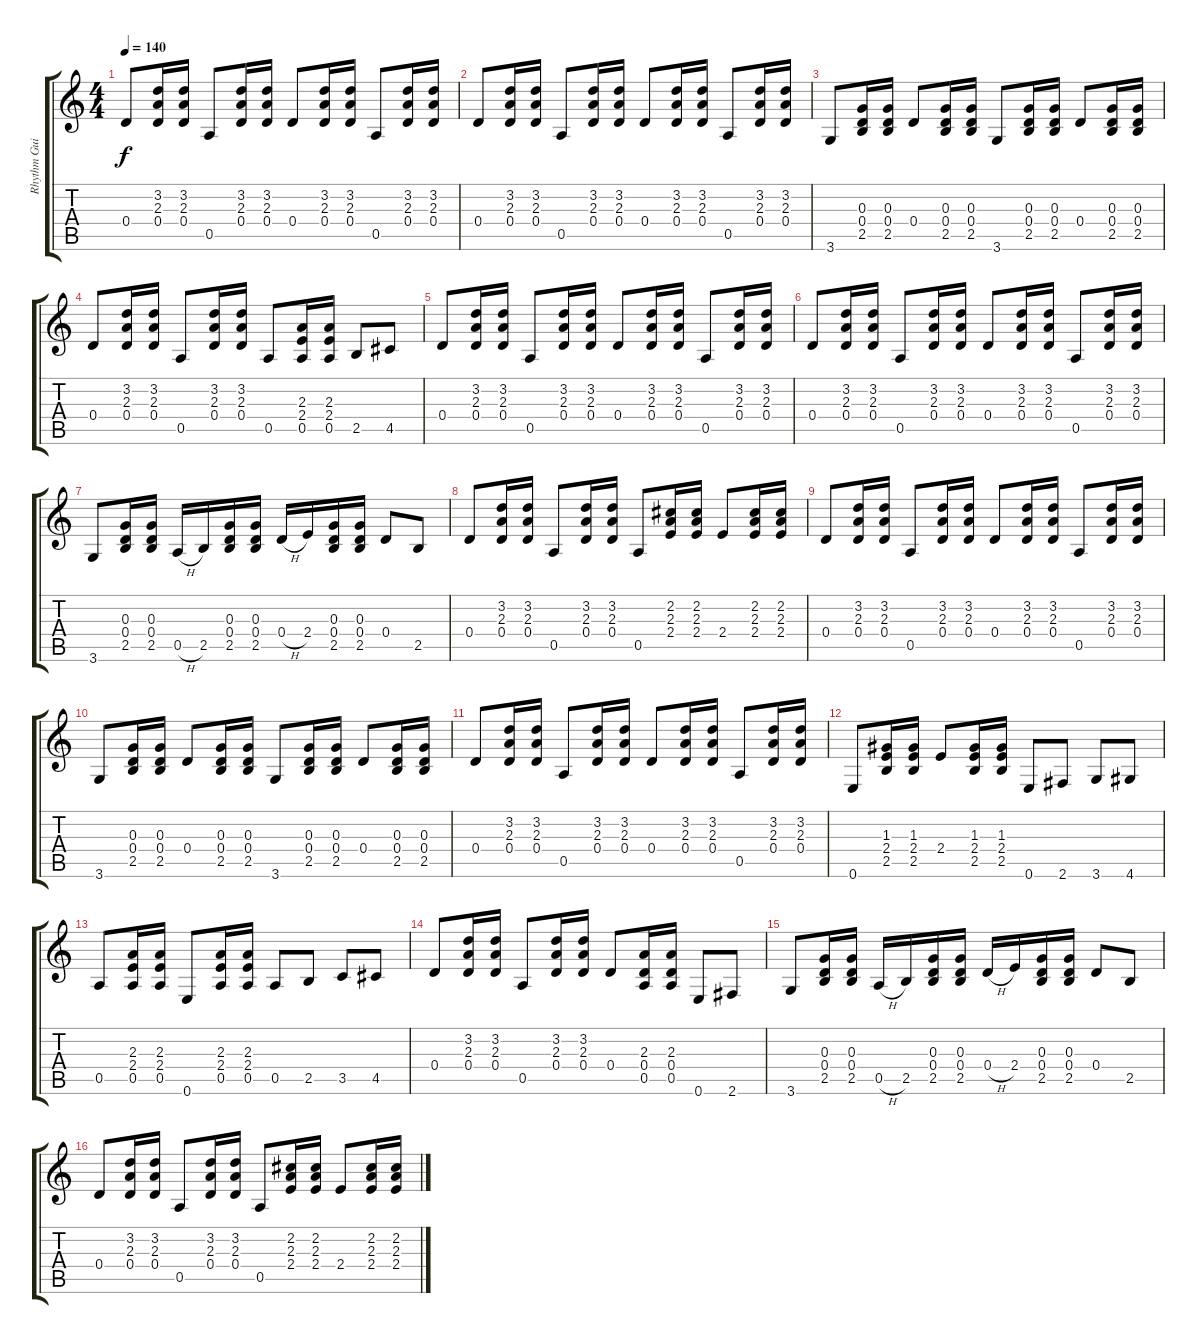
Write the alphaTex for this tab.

\track ("Rhythm Guitar" "Rhythm Gui") {instrument acousticguitarsteel}
\staff {score tabs}
\tuning (E4 B3 G3 D3 A2 E2) {hide}
\ts (4 4)
\tempo 140
\clef g2
\ks c
0.4.8{dy f} (3.2 2.3 0.4).16 (3.2 2.3 0.4).16 0.5.8 (3.2 2.3 0.4).16 (3.2 2.3 0.4).16 0.4.8 (3.2 2.3 0.4).16 (3.2 2.3 0.4).16 0.5.8 (3.2 2.3 0.4).16 (3.2 2.3 0.4).16 |
0.4.8 (3.2 2.3 0.4).16 (3.2 2.3 0.4).16 0.5.8 (3.2 2.3 0.4).16 (3.2 2.3 0.4).16 0.4.8 (3.2 2.3 0.4).16 (3.2 2.3 0.4).16 0.5.8 (3.2 2.3 0.4).16 (3.2 2.3 0.4).16 |
3.6.8 (0.3 0.4 2.5).16 (0.3 0.4 2.5).16 0.4.8 (0.3 0.4 2.5).16 (0.3 0.4 2.5).16 3.6.8 (0.3 0.4 2.5).16 (0.3 0.4 2.5).16 0.4.8 (0.3 0.4 2.5).16 (0.3 0.4 2.5).16 |
0.4.8 (3.2 2.3 0.4).16 (3.2 2.3 0.4).16 0.5.8 (3.2 2.3 0.4).16 (3.2 2.3 0.4).16 0.5.8 (2.3 2.4 0.5).16 (2.3 2.4 0.5).16 2.5.8 4.5.8 |
0.4.8 (3.2 2.3 0.4).16 (3.2 2.3 0.4).16 0.5.8 (3.2 2.3 0.4).16 (3.2 2.3 0.4).16 0.4.8 (3.2 2.3 0.4).16 (3.2 2.3 0.4).16 0.5.8 (3.2 2.3 0.4).16 (3.2 2.3 0.4).16 |
0.4.8 (3.2 2.3 0.4).16 (3.2 2.3 0.4).16 0.5.8 (3.2 2.3 0.4).16 (3.2 2.3 0.4).16 0.4.8 (3.2 2.3 0.4).16 (3.2 2.3 0.4).16 0.5.8 (3.2 2.3 0.4).16 (3.2 2.3 0.4).16 |
3.6.8 (0.3 0.4 2.5).16 (0.3 0.4 2.5).16 0.5{h}.16 2.5.16 (0.3 0.4 2.5).16 (0.3 0.4 2.5).16 0.4{h}.16 2.4.16 (0.3 0.4 2.5).16 (0.3 0.4 2.5).16 0.4.8 2.5.8 |
0.4.8 (3.2 2.3 0.4).16 (3.2 2.3 0.4).16 0.5.8 (3.2 2.3 0.4).16 (3.2 2.3 0.4).16 0.5.8 (2.2 2.3 2.4).16 (2.2 2.3 2.4).16 2.4.8 (2.2 2.3 2.4).16 (2.2 2.3 2.4).16 |
0.4.8 (3.2 2.3 0.4).16 (3.2 2.3 0.4).16 0.5.8 (3.2 2.3 0.4).16 (3.2 2.3 0.4).16 0.4.8 (3.2 2.3 0.4).16 (3.2 2.3 0.4).16 0.5.8 (3.2 2.3 0.4).16 (3.2 2.3 0.4).16 |
3.6.8 (0.3 0.4 2.5).16 (0.3 0.4 2.5).16 0.4.8 (0.3 0.4 2.5).16 (0.3 0.4 2.5).16 3.6.8 (0.3 0.4 2.5).16 (0.3 0.4 2.5).16 0.4.8 (0.3 0.4 2.5).16 (0.3 0.4 2.5).16 |
0.4.8 (3.2 2.3 0.4).16 (3.2 2.3 0.4).16 0.5.8 (3.2 2.3 0.4).16 (3.2 2.3 0.4).16 0.4.8 (3.2 2.3 0.4).16 (3.2 2.3 0.4).16 0.5.8 (3.2 2.3 0.4).16 (3.2 2.3 0.4).16 |
0.6.8 (1.3 2.4 2.5).16 (1.3 2.4 2.5).16 2.4.8 (1.3 2.4 2.5).16 (1.3 2.4 2.5).16 0.6.8 2.6.8 3.6.8 4.6.8 |
0.5.8 (2.3 2.4 0.5).16 (2.3 2.4 0.5).16 0.6.8 (2.3 2.4 0.5).16 (2.3 2.4 0.5).16 0.5.8 2.5.8 3.5.8 4.5.8 |
0.4.8 (3.2 2.3 0.4).16 (3.2 2.3 0.4).16 0.5.8 (3.2 2.3 0.4).16 (3.2 2.3 0.4).16 0.4.8 (2.3 0.4 0.5).16 (2.3 0.4 0.5).16 0.6.8 2.6.8 |
3.6.8 (0.3 0.4 2.5).16 (0.3 0.4 2.5).16 0.5{h}.16 2.5.16 (0.3 0.4 2.5).16 (0.3 0.4 2.5).16 0.4{h}.16 2.4.16 (0.3 0.4 2.5).16 (0.3 0.4 2.5).16 0.4.8 2.5.8 |
0.4.8 (3.2 2.3 0.4).16 (3.2 2.3 0.4).16 0.5.8 (3.2 2.3 0.4).16 (3.2 2.3 0.4).16 0.5.8 (2.2 2.3 2.4).16 (2.2 2.3 2.4).16 2.4.8 (2.2 2.3 2.4).16 (2.2 2.3 2.4).16
